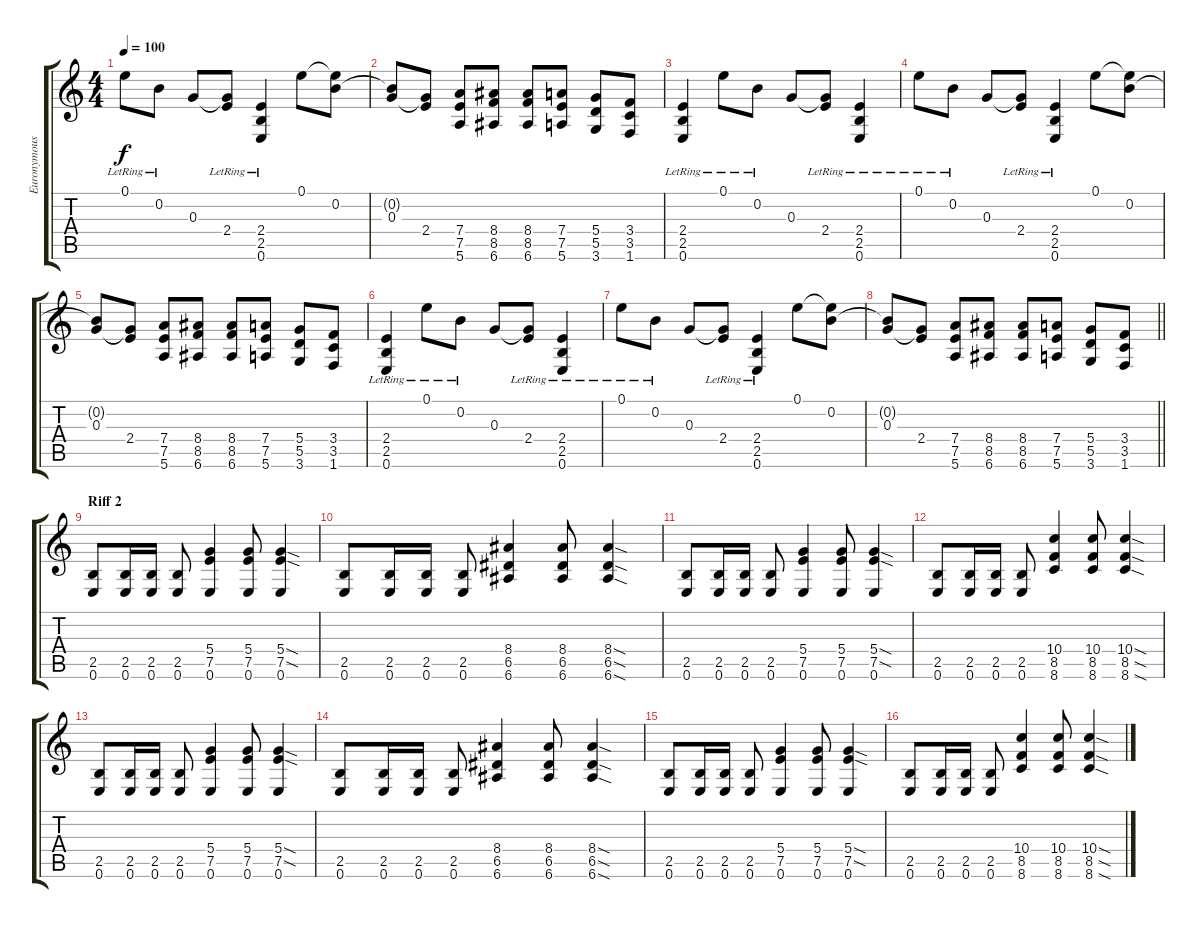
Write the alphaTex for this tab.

\track ("Euronymous" "Euronymous") {instrument distortionguitar}
\staff {score tabs}
\tuning (E4 B3 G3 D3 A2 E2) {hide}
\ts (4 4)
\tempo 100
\clef g2
\ks c
0.1{lr}.8{dy f} 0.2{lr}.8 0.3.8 (0.3{t} 2.4{lr}).8 (2.4{lr} 2.5{lr} 0.6{lr}).4 0.1.8 (0.1{t} 0.2).8 |
(0.2{t} 0.3).8 (0.3{t} 2.4).8 (7.4 7.5 5.6).8 (8.4 8.5 6.6).8 (8.4 8.5 6.6).8 (7.4 7.5 5.6).8 (5.4 5.5 3.6).8 (3.4 3.5 1.6).8 |
(2.4{lr} 2.5{lr} 0.6{lr}).4 0.1{lr}.8 0.2{lr}.8 0.3.8 (0.3{t} 2.4{lr}).8 (2.4{lr} 2.5{lr} 0.6{lr}).4 |
0.1{lr}.8 0.2{lr}.8 0.3.8 (0.3{t} 2.4{lr}).8 (2.4{lr} 2.5{lr} 0.6{lr}).4 0.1.8 (0.1{t} 0.2).8 |
(0.2{t} 0.3).8 (0.3{t} 2.4).8 (7.4 7.5 5.6).8 (8.4 8.5 6.6).8 (8.4 8.5 6.6).8 (7.4 7.5 5.6).8 (5.4 5.5 3.6).8 (3.4 3.5 1.6).8 |
(2.4{lr} 2.5{lr} 0.6{lr}).4 0.1{lr}.8 0.2{lr}.8 0.3.8 (0.3{t} 2.4{lr}).8 (2.4{lr} 2.5{lr} 0.6{lr}).4 |
0.1{lr}.8 0.2{lr}.8 0.3.8 (0.3{t} 2.4{lr}).8 (2.4{lr} 2.5{lr} 0.6{lr}).4 0.1.8 (0.1{t} 0.2).8 |
\barLineRight lightlight
(0.2{t} 0.3).8 (0.3{t} 2.4).8 (7.4 7.5 5.6).8 (8.4 8.5 6.6).8 (8.4 8.5 6.6).8 (7.4 7.5 5.6).8 (5.4 5.5 3.6).8 (3.4 3.5 1.6).8 |
\section ("" "Riff 2")
(2.5 0.6).8 (2.5 0.6).16 (2.5 0.6).16 (2.5 0.6).8 (5.4 7.5 0.6).4 (5.4 7.5 0.6).8 (5.4{sod} 7.5{sod} 0.6).4 |
(2.5 0.6).8 (2.5 0.6).16 (2.5 0.6).16 (2.5 0.6).8 (8.4 6.5 6.6).4 (8.4 6.5 6.6).8 (8.4{sod} 6.5{sod} 6.6{sod}).4 |
(2.5 0.6).8 (2.5 0.6).16 (2.5 0.6).16 (2.5 0.6).8 (5.4 7.5 0.6).4 (5.4 7.5 0.6).8 (5.4{sod} 7.5{sod} 0.6).4 |
(2.5 0.6).8 (2.5 0.6).16 (2.5 0.6).16 (2.5 0.6).8 (10.4 8.5 8.6).4 (10.4 8.5 8.6).8 (10.4{sod} 8.5{sod} 8.6{sod}).4 |
(2.5 0.6).8 (2.5 0.6).16 (2.5 0.6).16 (2.5 0.6).8 (5.4 7.5 0.6).4 (5.4 7.5 0.6).8 (5.4{sod} 7.5{sod} 0.6).4 |
(2.5 0.6).8 (2.5 0.6).16 (2.5 0.6).16 (2.5 0.6).8 (8.4 6.5 6.6).4 (8.4 6.5 6.6).8 (8.4{sod} 6.5{sod} 6.6{sod}).4 |
(2.5 0.6).8 (2.5 0.6).16 (2.5 0.6).16 (2.5 0.6).8 (5.4 7.5 0.6).4 (5.4 7.5 0.6).8 (5.4{sod} 7.5{sod} 0.6).4 |
(2.5 0.6).8 (2.5 0.6).16 (2.5 0.6).16 (2.5 0.6).8 (10.4 8.5 8.6).4 (10.4 8.5 8.6).8 (10.4{sod} 8.5{sod} 8.6{sod}).4
